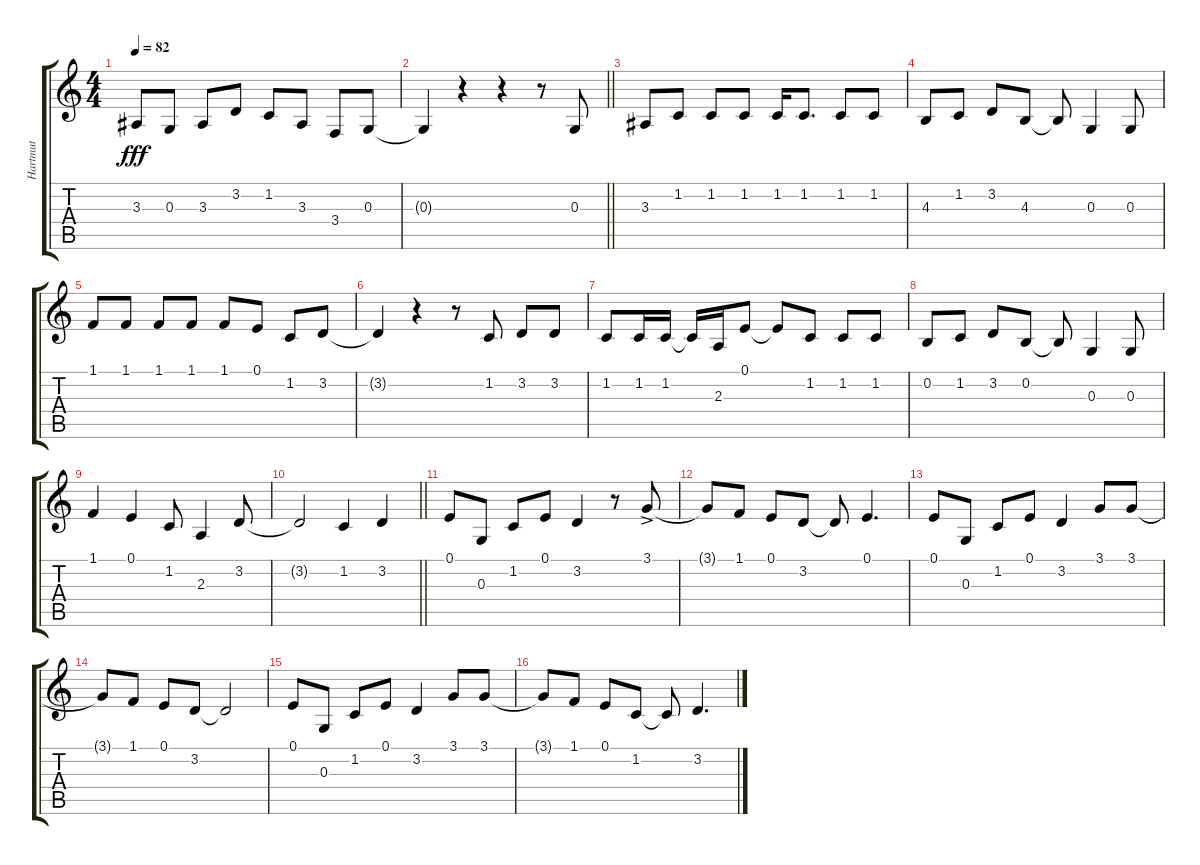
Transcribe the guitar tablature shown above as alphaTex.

\track ("Hartmut" "Hartmut") {instrument tenorsax}
\staff {score tabs}
\tuning (E4 B3 G3 D3 A2 E2) {hide}
\ts (4 4)
\tempo 82
\clef g2
\ks c
3.3.8{dy fff} 0.3.8 3.3.8 3.2.8 1.2.8 3.3.8 3.4.8 0.3.8 |
\barLineRight lightlight
0.3{t}.4 r.4 r.4 r.8 0.3.8 |
3.3.8 1.2.8 1.2.8 1.2.8 1.2.16 1.2.8{d} 1.2.8 1.2.8 |
4.3.8 1.2.8 3.2.8 4.3.8 4.3{t}.8 0.3.4 0.3.8 |
1.1.8 1.1.8 1.1.8 1.1.8 1.1.8 0.1.8 1.2.8 3.2.8 |
3.2{t}.4 r.4 r.8 1.2.8 3.2.8 3.2.8 |
1.2.8 1.2.16 1.2.16 1.2{t}.16 2.3.16 0.1.8 0.1{t}.8 1.2.8 1.2.8 1.2.8 |
0.2.8 1.2.8 3.2.8 0.2.8 0.2{t}.8 0.3.4 0.3.8 |
1.1.4 0.1.4 1.2.8 2.3.4 3.2.8 |
\barLineRight lightlight
3.2{t}.2 1.2.4 3.2.4 |
0.1.8 0.3.8 1.2.8 0.1.8 3.2.4 r.8 3.1{ac}.8 |
3.1{t}.8 1.1.8 0.1.8 3.2.8 3.2{t}.8 0.1.4{d} |
0.1.8 0.3.8 1.2.8 0.1.8 3.2.4 3.1.8 3.1.8 |
3.1{t}.8 1.1.8 0.1.8 3.2.8 3.2{t}.2 |
0.1.8 0.3.8 1.2.8 0.1.8 3.2.4 3.1.8 3.1.8 |
3.1{t}.8 1.1.8 0.1.8 1.2.8 1.2{t}.8 3.2.4{d}
